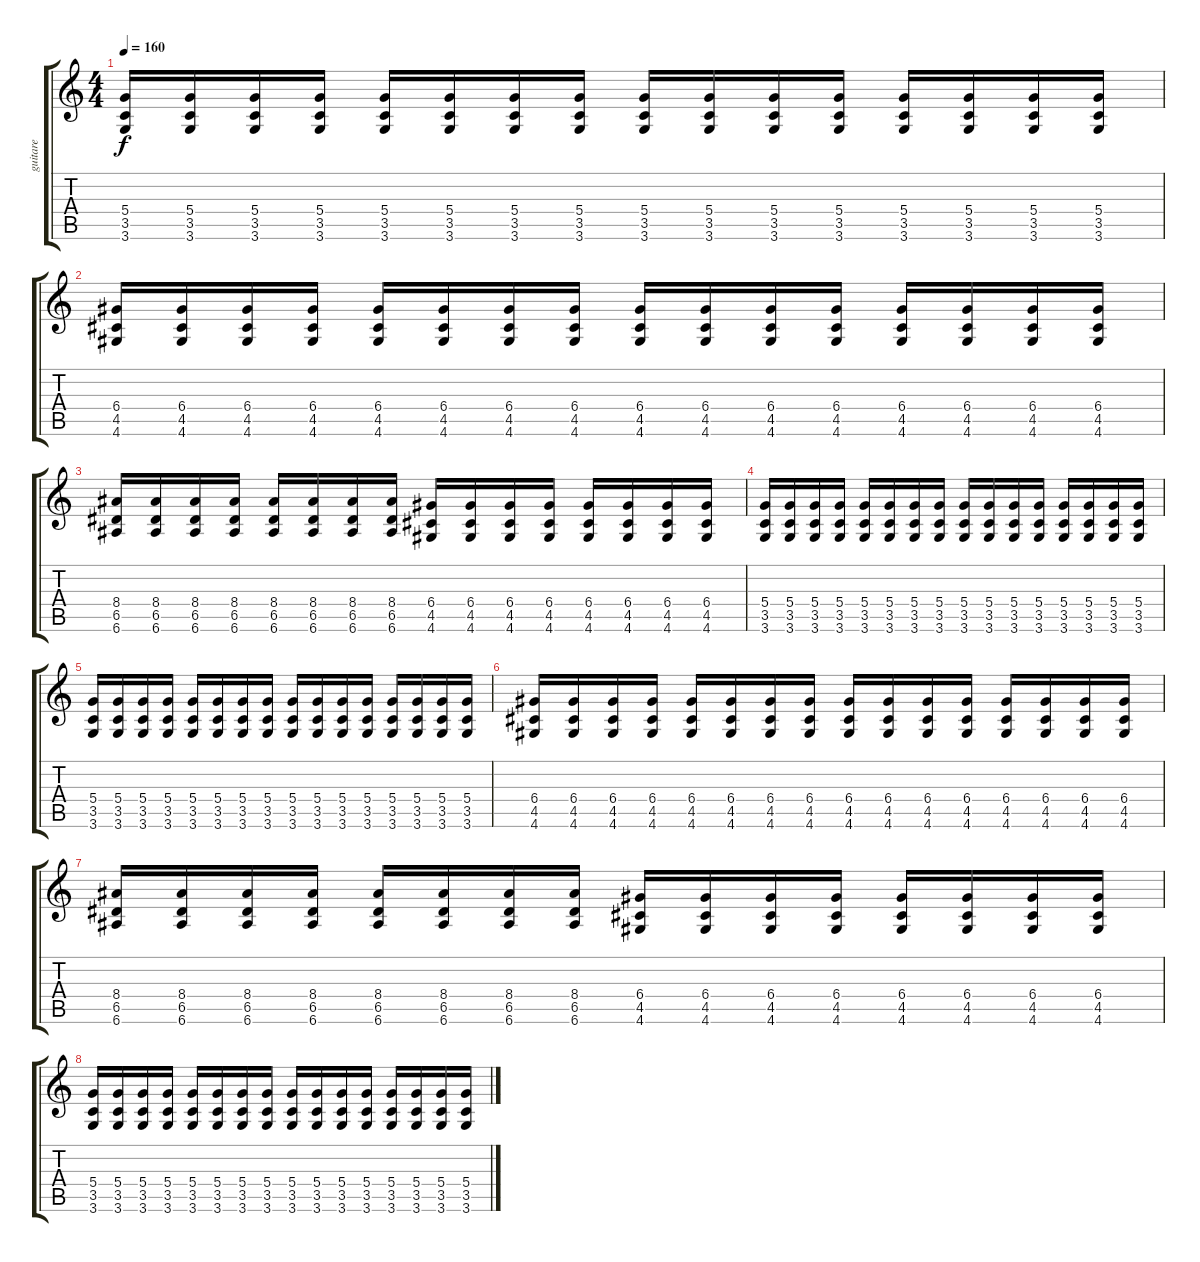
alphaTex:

\track ("guitare" "guitare") {instrument distortionguitar}
\staff {score tabs}
\tuning (E4 B3 G3 D3 A2 E2) {hide}
\ts (4 4)
\tempo 160
\clef g2
\ks c
(5.4 3.5 3.6).16{dy f instrument distortionguitar} (5.4 3.5 3.6).16 (5.4 3.5 3.6).16 (5.4 3.5 3.6).16 (5.4 3.5 3.6).16 (5.4 3.5 3.6).16 (5.4 3.5 3.6).16 (5.4 3.5 3.6).16 (5.4 3.5 3.6).16 (5.4 3.5 3.6).16 (5.4 3.5 3.6).16 (5.4 3.5 3.6).16 (5.4 3.5 3.6).16 (5.4 3.5 3.6).16 (5.4 3.5 3.6).16 (5.4 3.5 3.6).16 |
(6.4 4.5 4.6).16 (6.4 4.5 4.6).16 (6.4 4.5 4.6).16 (6.4 4.5 4.6).16 (6.4 4.5 4.6).16 (6.4 4.5 4.6).16 (6.4 4.5 4.6).16 (6.4 4.5 4.6).16 (6.4 4.5 4.6).16 (6.4 4.5 4.6).16 (6.4 4.5 4.6).16 (6.4 4.5 4.6).16 (6.4 4.5 4.6).16 (6.4 4.5 4.6).16 (6.4 4.5 4.6).16 (6.4 4.5 4.6).16 |
(8.4 6.5 6.6).16 (8.4 6.5 6.6).16 (8.4 6.5 6.6).16 (8.4 6.5 6.6).16 (8.4 6.5 6.6).16 (8.4 6.5 6.6).16 (8.4 6.5 6.6).16 (8.4 6.5 6.6).16 (6.4 4.5 4.6).16 (6.4 4.5 4.6).16 (6.4 4.5 4.6).16 (6.4 4.5 4.6).16 (6.4 4.5 4.6).16 (6.4 4.5 4.6).16 (6.4 4.5 4.6).16 (6.4 4.5 4.6).16 |
(5.4 3.5 3.6).16 (5.4 3.5 3.6).16 (5.4 3.5 3.6).16 (5.4 3.5 3.6).16 (5.4 3.5 3.6).16 (5.4 3.5 3.6).16 (5.4 3.5 3.6).16 (5.4 3.5 3.6).16 (5.4 3.5 3.6).16 (5.4 3.5 3.6).16 (5.4 3.5 3.6).16 (5.4 3.5 3.6).16 (5.4 3.5 3.6).16 (5.4 3.5 3.6).16 (5.4 3.5 3.6).16 (5.4 3.5 3.6).16 |
(5.4 3.5 3.6).16 (5.4 3.5 3.6).16 (5.4 3.5 3.6).16 (5.4 3.5 3.6).16 (5.4 3.5 3.6).16 (5.4 3.5 3.6).16 (5.4 3.5 3.6).16 (5.4 3.5 3.6).16 (5.4 3.5 3.6).16 (5.4 3.5 3.6).16 (5.4 3.5 3.6).16 (5.4 3.5 3.6).16 (5.4 3.5 3.6).16 (5.4 3.5 3.6).16 (5.4 3.5 3.6).16 (5.4 3.5 3.6).16 |
(6.4 4.5 4.6).16 (6.4 4.5 4.6).16 (6.4 4.5 4.6).16 (6.4 4.5 4.6).16 (6.4 4.5 4.6).16 (6.4 4.5 4.6).16 (6.4 4.5 4.6).16 (6.4 4.5 4.6).16 (6.4 4.5 4.6).16 (6.4 4.5 4.6).16 (6.4 4.5 4.6).16 (6.4 4.5 4.6).16 (6.4 4.5 4.6).16 (6.4 4.5 4.6).16 (6.4 4.5 4.6).16 (6.4 4.5 4.6).16 |
(8.4 6.5 6.6).16 (8.4 6.5 6.6).16 (8.4 6.5 6.6).16 (8.4 6.5 6.6).16 (8.4 6.5 6.6).16 (8.4 6.5 6.6).16 (8.4 6.5 6.6).16 (8.4 6.5 6.6).16 (6.4 4.5 4.6).16 (6.4 4.5 4.6).16 (6.4 4.5 4.6).16 (6.4 4.5 4.6).16 (6.4 4.5 4.6).16 (6.4 4.5 4.6).16 (6.4 4.5 4.6).16 (6.4 4.5 4.6).16 |
(5.4 3.5 3.6).16 (5.4 3.5 3.6).16 (5.4 3.5 3.6).16 (5.4 3.5 3.6).16 (5.4 3.5 3.6).16 (5.4 3.5 3.6).16 (5.4 3.5 3.6).16 (5.4 3.5 3.6).16 (5.4 3.5 3.6).16 (5.4 3.5 3.6).16 (5.4 3.5 3.6).16 (5.4 3.5 3.6).16 (5.4 3.5 3.6).16 (5.4 3.5 3.6).16 (5.4 3.5 3.6).16 (5.4 3.5 3.6).16
